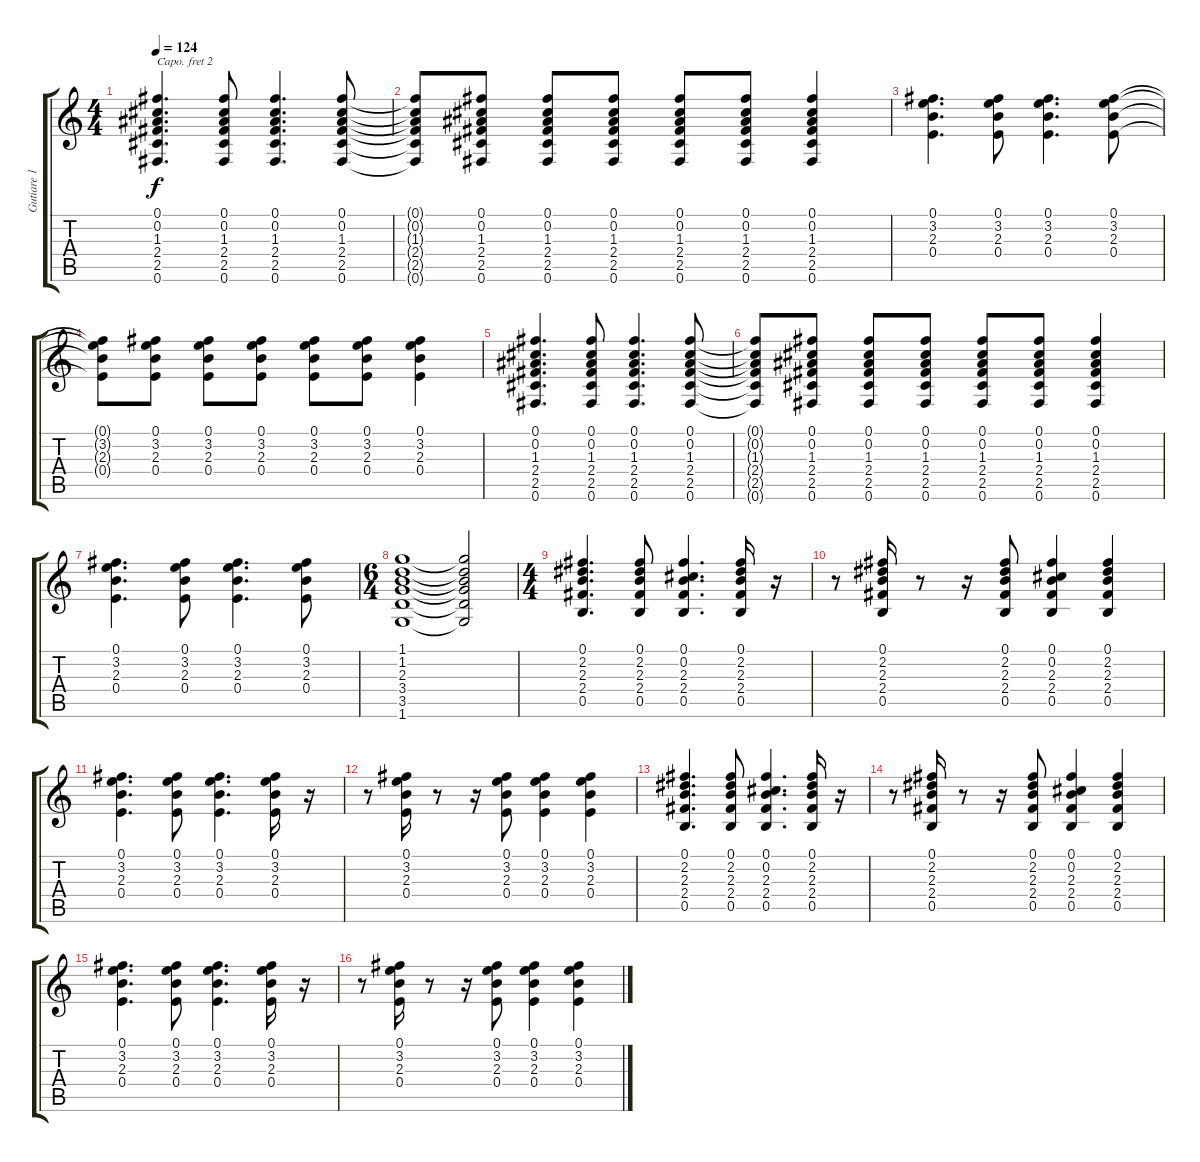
\track ("Gutiare 1" "Gutiare 1") {instrument acousticguitarsteel}
\staff {score tabs}
\capo 2
\tuning (E4 B3 G3 D3 A2 E2) {hide}
\ts (4 4)
\tempo 124
\clef g2
\ks c
(0.1 0.2 1.3 2.4 2.5 0.6).4{d dy f} (0.1 0.2 1.3 2.4 2.5 0.6).8 (0.1 0.2 1.3 2.4 2.5 0.6).4{d} (0.1 0.2 1.3 2.4 2.5 0.6).8 |
(0.1{t} 0.2{t} 1.3{t} 2.4{t} 2.5{t} 0.6{t}).8 (0.1 0.2 1.3 2.4 2.5 0.6).8 (0.1 0.2 1.3 2.4 2.5 0.6).8 (0.1 0.2 1.3 2.4 2.5 0.6).8 (0.1 0.2 1.3 2.4 2.5 0.6).8 (0.1 0.2 1.3 2.4 2.5 0.6).8 (0.1 0.2 1.3 2.4 2.5 0.6).4 |
(0.1 3.2 2.3 0.4).4{d} (0.1 3.2 2.3 0.4).8 (0.1 3.2 2.3 0.4).4{d} (0.1 3.2 2.3 0.4).8 |
(0.1{t} 3.2{t} 2.3{t} 0.4{t}).8 (0.1 3.2 2.3 0.4).8 (0.1 3.2 2.3 0.4).8 (0.1 3.2 2.3 0.4).8 (0.1 3.2 2.3 0.4).8 (0.1 3.2 2.3 0.4).8 (0.1 3.2 2.3 0.4).4 |
(0.1 0.2 1.3 2.4 2.5 0.6).4{d} (0.1 0.2 1.3 2.4 2.5 0.6).8 (0.1 0.2 1.3 2.4 2.5 0.6).4{d} (0.1 0.2 1.3 2.4 2.5 0.6).8 |
(0.1{t} 0.2{t} 1.3{t} 2.4{t} 2.5{t} 0.6{t}).8 (0.1 0.2 1.3 2.4 2.5 0.6).8 (0.1 0.2 1.3 2.4 2.5 0.6).8 (0.1 0.2 1.3 2.4 2.5 0.6).8 (0.1 0.2 1.3 2.4 2.5 0.6).8 (0.1 0.2 1.3 2.4 2.5 0.6).8 (0.1 0.2 1.3 2.4 2.5 0.6).4 |
(0.1 3.2 2.3 0.4).4{d} (0.1 3.2 2.3 0.4).8 (0.1 3.2 2.3 0.4).4{d} (0.1 3.2 2.3 0.4).8 |
\ts (6 4)
(1.1 1.2 2.3 3.4 3.5 1.6).1 (1.1{t} 1.2{t} 2.3{t} 3.4{t} 3.5{t} 1.6{t}).2 |
\ts (4 4)
(0.1 2.2 2.3 2.4 0.5).4{d} (0.1 2.2 2.3 2.4 0.5).8 (0.1 0.2 2.3 2.4 0.5).4{d} (0.1 2.2 2.3 2.4 0.5).16 r.16 |
r.8 (0.1 2.2 2.3 2.4 0.5).16 r.8 r.16 (0.1 2.2 2.3 2.4 0.5).8 (0.1 0.2 2.3 2.4 0.5).4 (0.1 2.2 2.3 2.4 0.5).4 |
(0.1 3.2 2.3 0.4).4{d} (0.1 3.2 2.3 0.4).8 (0.1 3.2 2.3 0.4).4{d} (0.1 3.2 2.3 0.4).16 r.16 |
r.8 (0.1 3.2 2.3 0.4).16 r.8 r.16 (0.1 3.2 2.3 0.4).8 (0.1 3.2 2.3 0.4).4 (0.1 3.2 2.3 0.4).4 |
(0.1 2.2 2.3 2.4 0.5).4{d} (0.1 2.2 2.3 2.4 0.5).8 (0.1 0.2 2.3 2.4 0.5).4{d} (0.1 2.2 2.3 2.4 0.5).16 r.16 |
r.8 (0.1 2.2 2.3 2.4 0.5).16 r.8 r.16 (0.1 2.2 2.3 2.4 0.5).8 (0.1 0.2 2.3 2.4 0.5).4 (0.1 2.2 2.3 2.4 0.5).4 |
(0.1 3.2 2.3 0.4).4{d} (0.1 3.2 2.3 0.4).8 (0.1 3.2 2.3 0.4).4{d} (0.1 3.2 2.3 0.4).16 r.16 |
r.8 (0.1 3.2 2.3 0.4).16 r.8 r.16 (0.1 3.2 2.3 0.4).8 (0.1 3.2 2.3 0.4).4 (0.1 3.2 2.3 0.4).4
